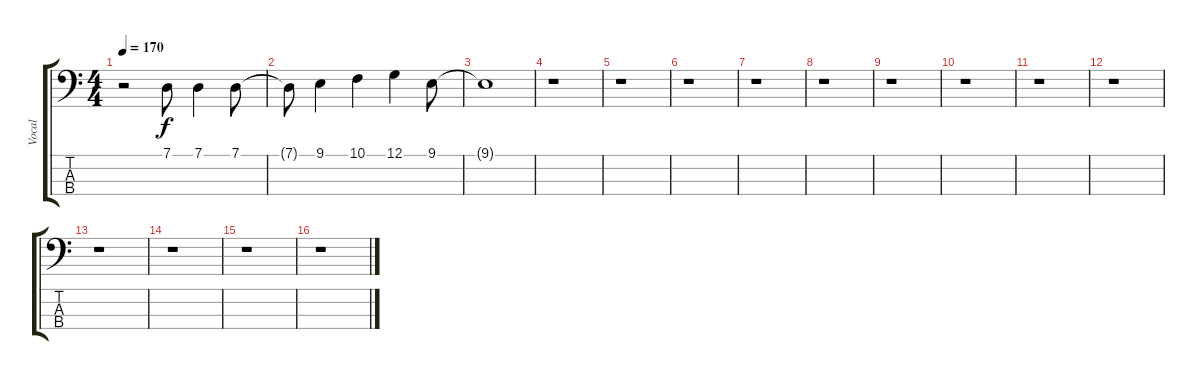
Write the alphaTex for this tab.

\track ("Vocal" "Vocal") {instrument lead1square}
\staff {score tabs}
\tuning (G2 D2 A1 E1) {hide}
\ts (4 4)
\tempo 170
\clef f4
\ks c
r.2{dy f} 7.1.8 7.1.4 7.1.8 |
7.1{t}.8 9.1.4 10.1.4 12.1.4 9.1.8 |
9.1{t}.1 |
r.1 |
r.1 |
r.1 |
r.1 |
r.1 |
r.1 |
r.1 |
r.1 |
r.1 |
r.1 |
r.1 |
r.1 |
r.1
